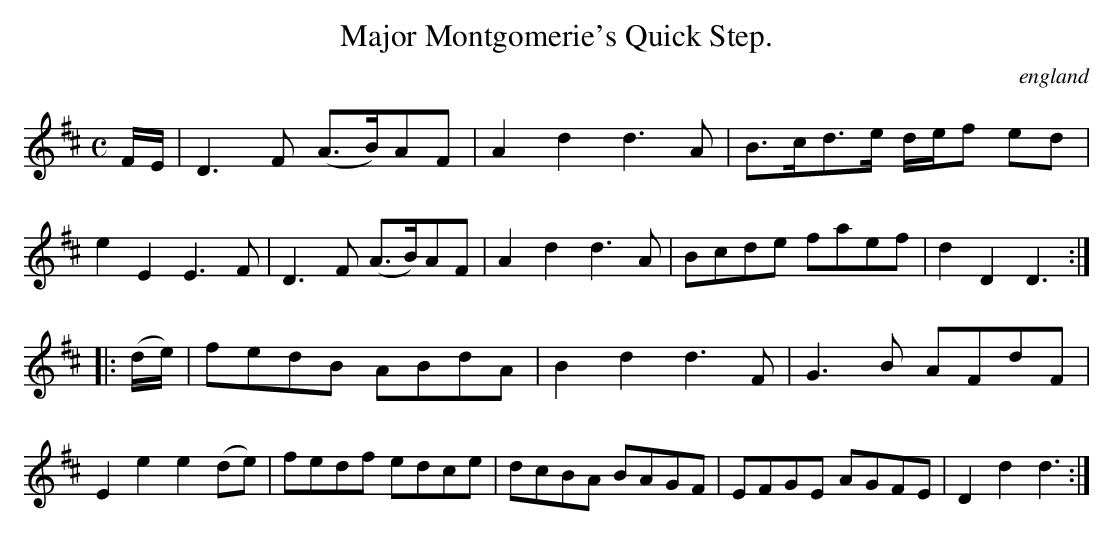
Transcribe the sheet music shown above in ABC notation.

X:1
T:Major Montgomerie's Quick Step.
O:england
M:C
L:1/8
K:D
F/E/ |D3F (A>B)AF|A2d2 d3 A|B>cd>e d/e/f ed|e2E2 E3  F |\
D3F (A>B)AF|A2d2 d3 A|Bcde   faef    |d2D2 D3   ::
(d/e/)|fedB ABdA  |B2d2 d3 F|G3 B   AFdF    |E2e2 e2(de)|\
fedf edce  |dcBA BAGF|EFGE   AGFE    |D2d2 d3   :|
